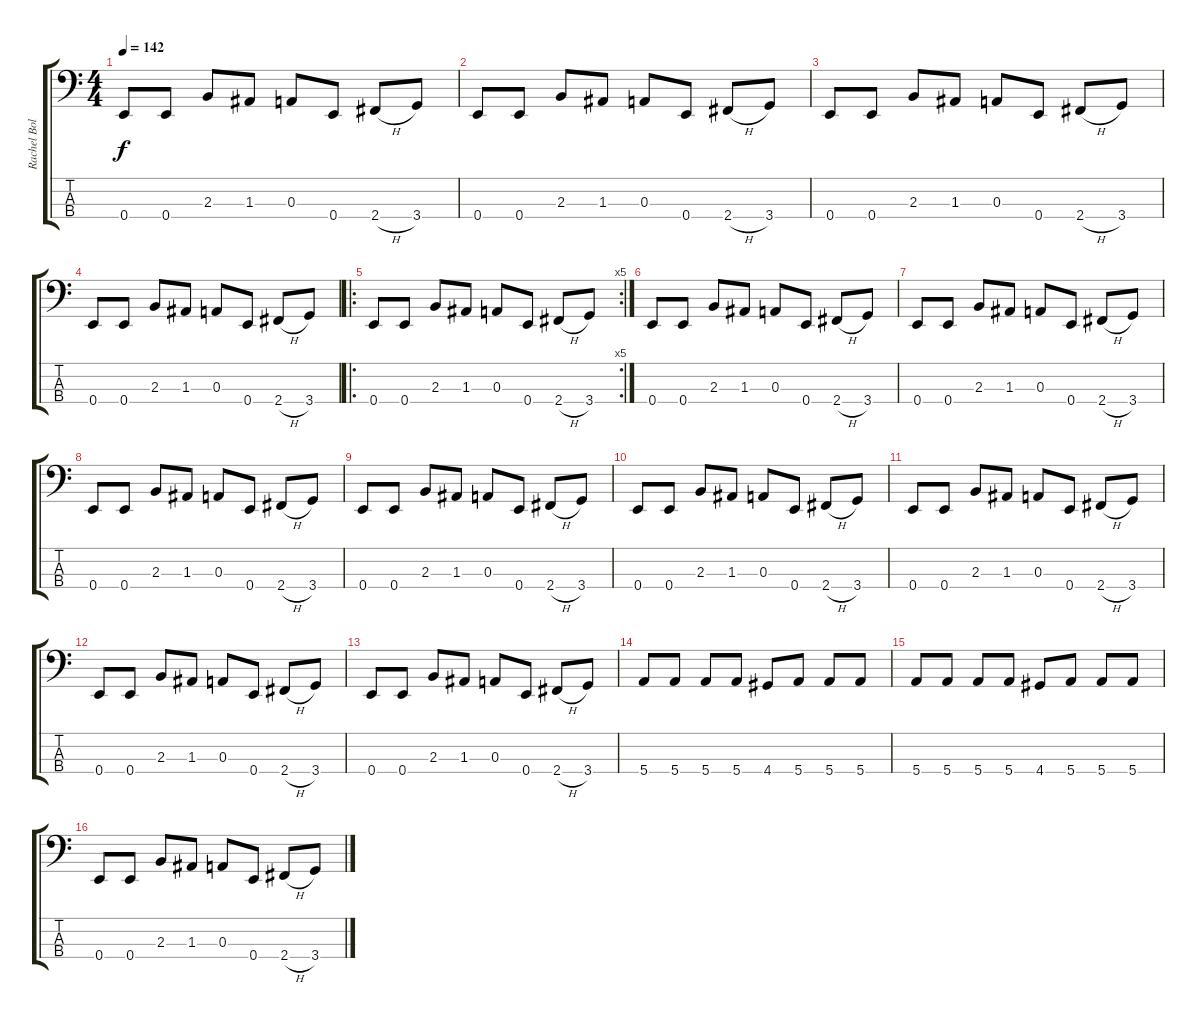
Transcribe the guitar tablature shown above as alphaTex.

\track ("Rachel Bolan" "Rachel Bol") {instrument electricbasspick}
\staff {score tabs}
\tuning (G2 D2 A1 E1) {hide}
\ts (4 4)
\tempo 142
\clef f4
\ks c
0.4.8{dy f instrument electricbasspick} 0.4.8 2.3.8 1.3.8 0.3.8 0.4.8 2.4{h}.8 3.4.8 |
0.4.8 0.4.8 2.3.8 1.3.8 0.3.8 0.4.8 2.4{h}.8 3.4.8 |
0.4.8 0.4.8 2.3.8 1.3.8 0.3.8 0.4.8 2.4{h}.8 3.4.8 |
0.4.8 0.4.8 2.3.8 1.3.8 0.3.8 0.4.8 2.4{h}.8 3.4.8 |
\ro
\rc 5
0.4.8 0.4.8 2.3.8 1.3.8 0.3.8 0.4.8 2.4{h}.8 3.4.8 |
0.4.8 0.4.8 2.3.8 1.3.8 0.3.8 0.4.8 2.4{h}.8 3.4.8 |
0.4.8 0.4.8 2.3.8 1.3.8 0.3.8 0.4.8 2.4{h}.8 3.4.8 |
0.4.8 0.4.8 2.3.8 1.3.8 0.3.8 0.4.8 2.4{h}.8 3.4.8 |
0.4.8 0.4.8 2.3.8 1.3.8 0.3.8 0.4.8 2.4{h}.8 3.4.8 |
0.4.8 0.4.8 2.3.8 1.3.8 0.3.8 0.4.8 2.4{h}.8 3.4.8 |
0.4.8 0.4.8 2.3.8 1.3.8 0.3.8 0.4.8 2.4{h}.8 3.4.8 |
0.4.8 0.4.8 2.3.8 1.3.8 0.3.8 0.4.8 2.4{h}.8 3.4.8 |
0.4.8 0.4.8 2.3.8 1.3.8 0.3.8 0.4.8 2.4{h}.8 3.4.8 |
5.4.8 5.4.8 5.4.8 5.4.8 4.4.8 5.4.8 5.4.8 5.4.8 |
5.4.8 5.4.8 5.4.8 5.4.8 4.4.8 5.4.8 5.4.8 5.4.8 |
0.4.8 0.4.8 2.3.8 1.3.8 0.3.8 0.4.8 2.4{h}.8 3.4.8
